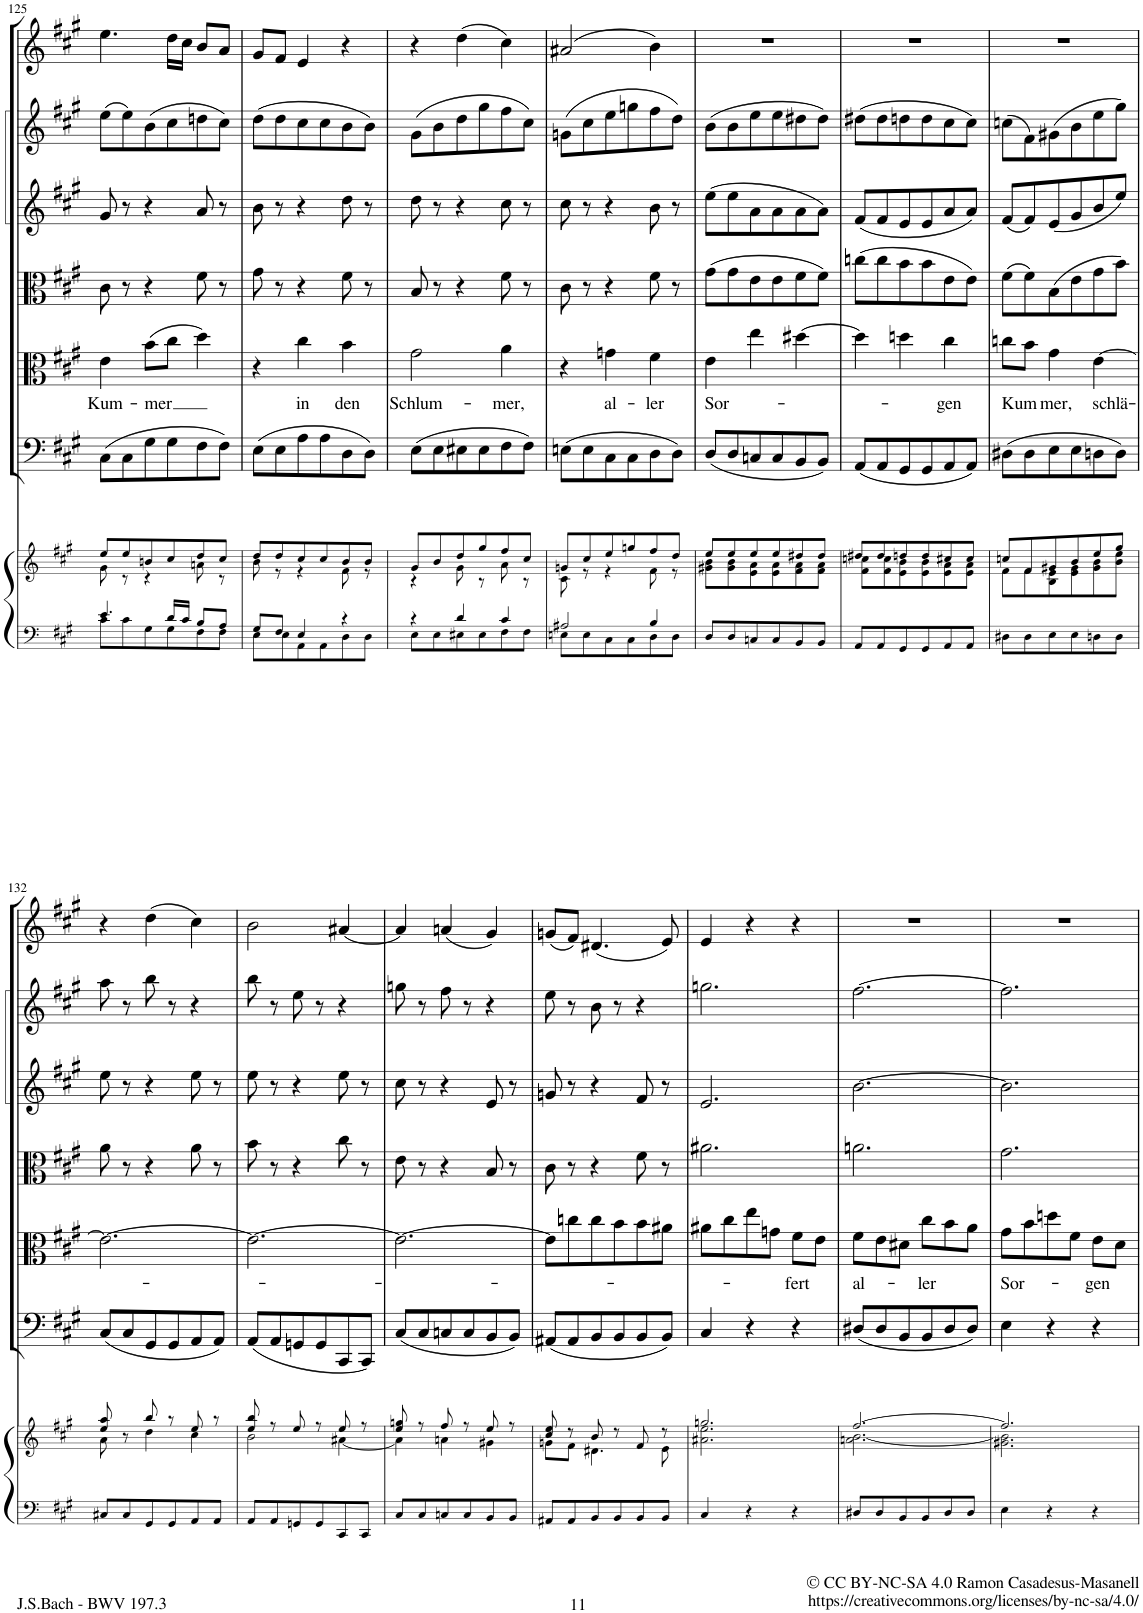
**kern	**kern	**kern	**kern	**text	**kern	**kern	**kern	**kern
*part7	*part7	*part6	*part5	*part5	*part4	*part3	*part2	*part1
*staff8	*staff7	*staff6	*staff5	*staff5	*staff4	*staff3	*staff2	*staff1
*I"Piano reduction	*	*I"Continuo	*I"Alto	*	*I"Viola	*I"Violino II	*I"Violino I	*I"Oboe d'amore
*I'Pno	*	*	*	*	*I'Vla	*I'Vln	*I'Vln	*I'Ob
!!LO:PB:g=z
*clefF4	*clefG2	*clefF4	*clefC3	*	*clefC3	*clefG2	*clefG2	*clefG2
*k[f#c#g#]	*k[f#c#g#]	*k[f#c#g#]	*k[f#c#g#]	*	*k[f#c#g#]	*k[f#c#g#]	*k[f#c#g#]	*k[f#c#g#]
*M3/4	*M3/4	*M3/4	*M3/4	*	*M3/4	*M3/4	*M3/4	*M3/4
=125	=125	=125	=125	=125	=125	=125	=125	=125
*^	*^	*	*	*	*	*	*	*
!	!	!	!	!	!	!LO:LY:b	!	!	!	!
4.e/	8c#\L	8ee/L	8g#\	(8C#\L	4e\	Kum-	8c#\	8g#/	(8ee\L	4.ee\
.	8c#\	8ee/	8r	8C#\	.	.	8r	8r	8ee\)	.
!	!	!	!	!	!	!LO:LY:b	!	!	!	!
.	8G#\	8bn/	4r	8G#\	(8b\L	-mer	4r	4r	(8b\	.
16d/LL	8G#\	8cc#/	.	8G#\	8cc#\J	.	.	.	8cc#\	16dd\LL
16c#/JJ	.	.	.	.	.	.	.	.	.	16cc#\JJ
8B/L	8F#\	8dd/	8an\	8F#\	4dd\)	.	8f#\	8a/	8ddn\	8b/L
8A/J	8F#\J	8cc#/J	8r	8F#\J)	.	.	8r	8r	8cc#\J)	8a/J
=126	=126	=126	=126	=126	=126	=126	=126	=126	=126	=126
8G#/L	8E\L	8dd/L	8b\	(8E\L	4r	.	8g#\	8b\	(8dd\L	8g#/L
8F#/J	8E\	8dd/	8r	8E\	.	.	8r	8r	8dd\	8f#/J
!	!	!	!	!	!	!LO:LY:b	!	!	!	!
4E/	8AA\	8cc#/	4r	8A\	4cc#\	in	4r	4r	8cc#\	4e/
.	8AA\	8cc#/	.	8A\	.	.	.	.	8cc#\	.
!	!	!	!	!	!	!LO:LY:b	!	!	!	!
4r	8D\	8b/	8f#\	8D\	4b\	den	8f#\	8dd\	8b\	4r
.	8D\J	8b/J	8r	8D\J)	.	.	8r	8r	8b\J)	.
=127	=127	=127	=127	=127	=127	=127	=127	=127	=127	=127
!	!	!	!	!	!	!LO:LY:b	!	!	!	!
4r	8E\L	8g#/L	4r	(8E\L	2g#\	Schlum-	8B/	8dd\	(8g#\L	4r
.	8E\	8b/	.	8E\	.	.	8r	8r	8b\	.
4d/	8E#X\	8dd/	8g#\	8E#X\	.	.	4r	4r	8dd\	(4dd\
.	8E#\	8gg#/	8r	8E#\	.	.	.	.	8gg#\	.
!	!	!	!	!	!	!LO:LY:b	!	!	!	!
4c#/	8F#\	8ff#/	8a\	8F#\	4a\	-mer,	8f#\	8cc#\	8ff#\	4cc#\)
.	8F#\J	8cc#/J	8r	8F#\J)	.	.	8r	8r	8cc#\J)	.
=128	=128	=128	=128	=128	=128	=128	=128	=128	=128	=128
2A#X/	8En\L	8gn/L	8c#\	(8En\L	4r	.	8c#\	8cc#\	(8gn\L	(2a#X/
.	8E\	8cc#/	8r	8E\	.	.	8r	8r	8cc#\	.
!	!	!	!	!	!	!LO:LY:b	!	!	!	!
.	8C#\	8ee/	4r	8C#\	4gn\	al-	4r	4r	8ee\	.
.	8C#\	8ggn/	.	8C#\	.	.	.	.	8ggn\	.
!	!	!	!	!	!	!LO:LY:b	!	!	!	!
4B/	8D\	8ff#/	8f#\	8D\	4f#\	-ler	8f#\	8b\	8ff#\	4b\)
.	8D\J	8dd/J	8r	8D\J)	.	.	8r	8r	8dd\J)	.
=129	=129	=129	=129	=129	=129	=129	=129	=129	=129	=129
!	!	!	!	!	!	!LO:LY:b	!	!	!	!
*v	*v	*	*	*	*	*	*	*	*	*
8D/L	8ee/L	8g#X\ 8b\L	(8D/L	4e\	Sor-	(8g#\L	(8ee\L	(8b\L	2.r
8D/	8ee/	8g#\ 8b\	8D/	.	.	8g#\	8ee\	8b\	.
8Cn/	8ee/	8e\ 8a\	8Cn/	4ee\	.	8e\	8a\	8ee\	.
8C/	8ee/	8e\ 8a\	8C/	.	.	8e\	8a\	8ee\	.
8BB/	8dd#X/	8f#\ 8a\	8BB/	[4dd#X\	.	8f#\	8a\	8dd#X\	.
8BB/J	8dd#/J	8f#\ 8a\J	8BB/J)	.	.	8f#\J)	8a\J)	8dd#\J)	.
=130	=130	=130	=130	=130	=130	=130	=130	=130	=130
8AA/L	8dd#X/L	8f#\ 8ccn\L	(8AA/L	4dd#\]	.	(8ccn\L	(8f#/L	(8dd#X\L	2.r
8AA/	8dd#/	8f#\ 8cc\	8AA/	.	.	8cc\	8f#/	8dd#\	.
8GG#/	8ddn/	8e\ 8b\	8GG#/	4ddn\	.	8b\	8e/	8ddn\	.
8GG#/	8dd/	8e\ 8b\	8GG#/	.	.	8b\	8e/	8dd\	.
!	!	!	!	!	!LO:LY:b	!	!	!	!
8AA/	8cc#X/	8e\ 8a\	8AA/	4cc#\	-gen	8e\	8a/	8cc#\	.
8AA/J	8cc#/J	8e\ 8a\J	8AA/J)	.	.	8e\J)	8a/J)	8cc#\J)	.
=131	=131	=131	=131	=131	=131	=131	=131	=131	=131
!	!	!	!	!	!LO:LY:b	!	!	!	!
8D#X\L	8ccn/L	8f#\L	(8D#X\L	8ccn\L	Kum-	(8f#\L	(8f#/L	(8ccn\L	2.r
8D#\	8f#/	8f#\	8D#\	8b\J	.	8f#\)	8f#/)	8f#\)	.
!	!	!	!	!	!LO:LY:b	!	!	!	!
8E\	8g#X/	8B\ 8e\	8E\	4g#\	-mer,	(8B\	(8e/	(8g#X\	.
8E\	8b/	8e\ 8g#\	8E\	.	.	8e\	8g#/	8b\	.
!	!	!	!	!	!LO:LY:b	!	!	!	!
8Dn\	8ee/	8g#\ 8b\	8Dn\	[4e\	schlä-	8g#\	8b/	8ee\	.
8D\J	8gg#/J	8b\ 8ee\J	8D\J)	.	.	8b\J)	8ee/J)	8gg#\J)	.
!!LO:LB:g=z
=132	=132	=132	=132	=132	=132	=132	=132	=132	=132
8C#X/L	8ee/ 8aa/	8a\	(8C#/L	2.e\_	.	8a\	8ee\	8aa\	4r
8C#/	8r	8ryy	8C#/	.	.	8r	8r	8r	.
8GG#/	8bb/	4dd\	8GG#/	.	.	4r	4r	8bb\	(4dd\
8GG#/	8r	.	8GG#/	.	.	.	.	8r	.
8AA/	8ee/	4cc#\	8AA/	.	.	8a\	8ee\	4r	4cc#\)
8AA/J	8r	.	8AA/J)	.	.	8r	8r	.	.
=133	=133	=133	=133	=133	=133	=133	=133	=133	=133
8AA/L	8ee/ 8bb/	2b\	(8AA/L	2.e\_	.	8b\	8ee\	8bb\	2b\
8AA/	8r	.	8AA/	.	.	8r	8r	8r	.
8GGn/	8ee/	.	8GGn/	.	.	4r	4r	8ee\	.
8GG/	8r	.	8GG/	.	.	.	.	8r	.
8CC#/	8ee/	[4a#X\	8CC#/	.	.	8cc#\	8ee\	4r	[4a#X/
8CC#/J	8r	.	8CC#/J)	.	.	8r	8r	.	.
=134	=134	=134	=134	=134	=134	=134	=134	=134	=134
8C#/L	8ee/ 8ggn/	4a#\]	(8C#/L	2.e\_	.	8e\	8cc#\	8ggn\	4a#/]
8C#/	8r	.	8C#/	.	.	8r	8r	8r	.
8Cn/	8ff#/	4an\	8Cn/	.	.	4r	4r	8ff#\	(4an/
8C/	8r	.	8C/	.	.	.	.	8r	.
8BB/	8ee/	4g#X\	8BB/	.	.	8B/	8e/	4r	4g#/)
8BB/J	8r	.	8BB/J)	.	.	8r	8r	.	.
=135	=135	=135	=135	=135	=135	=135	=135	=135	=135
8AA#X/L	8cc#/ 8ee/	8gn\L	(8AA#X/L	8e\L]	.	8c#\	8gn/	8ee\	(8gn/L
8AA#/	8r	8f#\J	8AA#/	8ccn\	.	8r	8r	8r	8f#/J)
8BB/	8b/	4.d#X\	8BB/	8cc\	.	4r	4r	8b\	(4.d#X/
8BB/	8r	.	8BB/	8b\	.	.	.	8r	.
8BB/	8f#/	.	8BB/	8b\	.	8f#\	8f#/	4r	.
8BB/J	8r	8e\	8BB/J)	8a#X\J	.	8r	8r	.	8e/)
=136	=136	=136	=136	=136	=136	=136	=136	=136	=136
4C#/	2.ggn/	2.a#X\ 2.ee\	4C#/	8a#X\L	.	2.a#X\	2.e/	2.ggn\	4e/
.	.	.	.	8cc#\	.	.	.	.	.
4r	.	.	4r	8ee\	.	.	.	.	4r
.	.	.	.	8gn\J	.	.	.	.	.
!	!	!	!	!	!LO:LY:b	!	!	!	!
4r	.	.	4r	8f#\L	-fert	.	.	.	4r
.	.	.	.	8e\J	.	.	.	.	.
=137	=137	=137	=137	=137	=137	=137	=137	=137	=137
!	!	!	!	!	!LO:LY:b	!	!	!	!
8D#X/L	[2.ff#/	2.an\ [2.b\	(8D#X/L	8f#\L	al-	2.an\	[2.b\	[2.ff#\	2.r
8D#/	.	.	8D#/	8e\	.	.	.	.	.
8BB/	.	.	8BB/	8d#X\J	.	.	.	.	.
!	!	!	!	!	!LO:LY:b	!	!	!	!
8BB/	.	.	8BB/	8cc#\L	-ler	.	.	.	.
8D#/	.	.	8D#/	8b\	.	.	.	.	.
8D#/J	.	.	8D#/J)	8a\J	.	.	.	.	.
=138	=138	=138	=138	=138	=138	=138	=138	=138	=138
!	!	!	!	!	!LO:LY:b	!	!	!	!
4E\	2.ff#/]	2.g#X\ 2.b\]	4E\	8g#\L	Sor-	2.g#\	2.b\]	2.ff#\]	2.r
.	.	.	.	8b\	.	.	.	.	.
4r	.	.	4r	8ddn\	.	.	.	.	.
.	.	.	.	8f#\J	.	.	.	.	.
!	!	!	!	!	!LO:LY:b	!	!	!	!
4r	.	.	4r	8e\L	-gen	.	.	.	.
.	.	.	.	8d\J	.	.	.	.	.
*	*v	*v	*	*	*	*	*	*	*
=	=	=	=	=	=	=	=	=
*-	*-	*-	*-	*-	*-	*-	*-	*-
